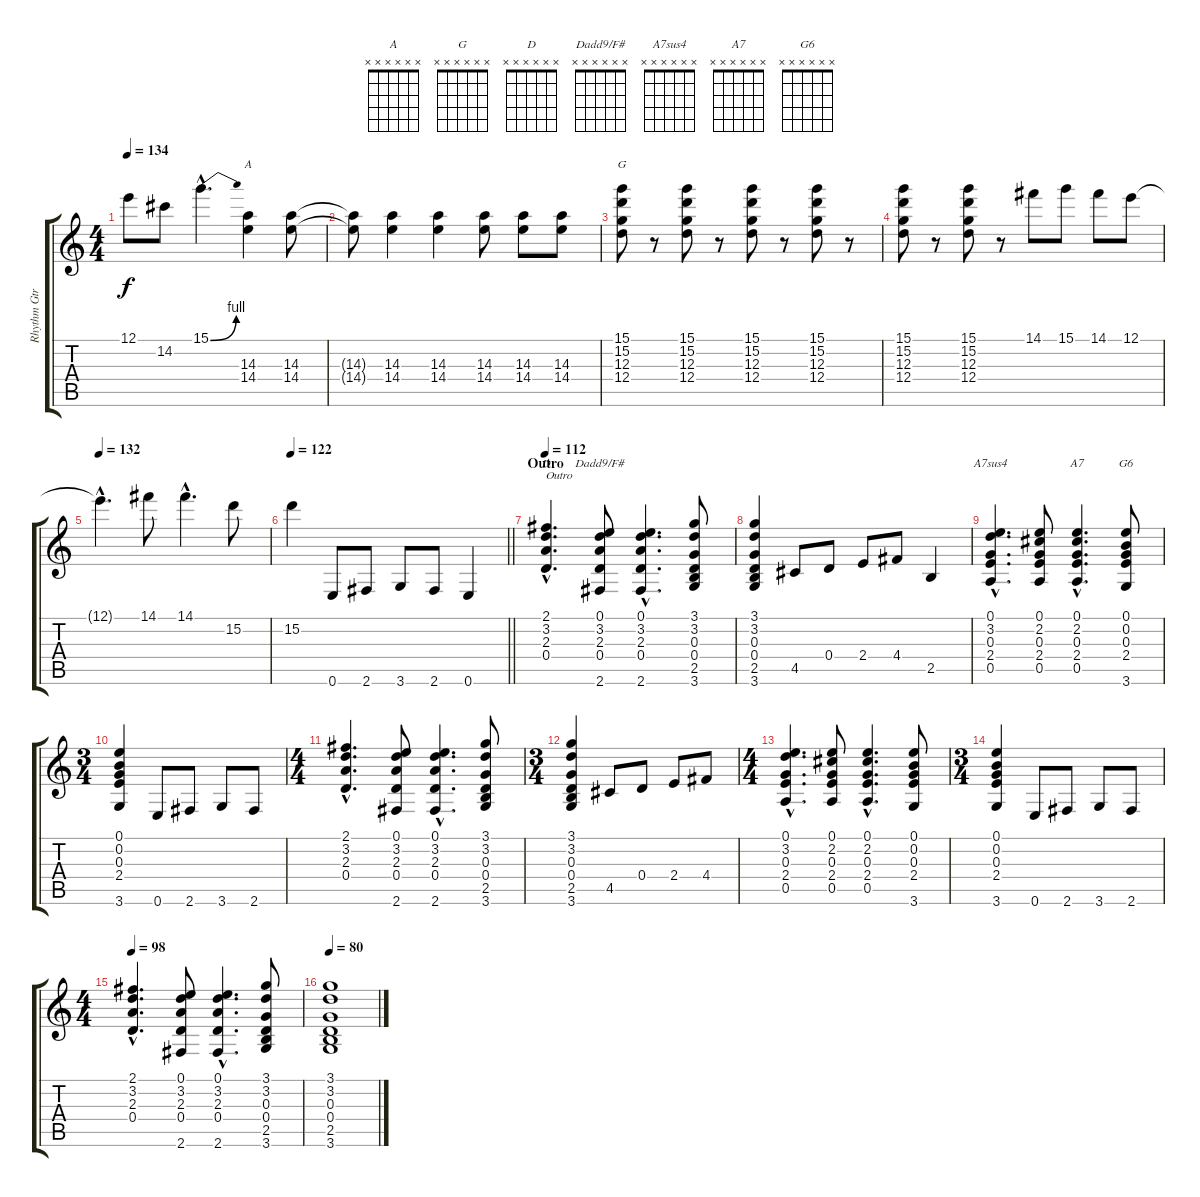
\track ("Rhythm Gtr.1" "Rhythm Gtr") {instrument overdrivenguitar}
\staff {score tabs}
\tuning (E4 B3 G3 D3 A2 E2) {hide}
\chord ("A" x x x x x x) {firstfret 0}
\chord ("G" x x x x x x) {firstfret 0}
\chord ("D" x x x x x x) {firstfret 0}
\chord ("Dadd9/F#" x x x x x x) {firstfret 0}
\chord ("A7sus4" x x x x x x) {firstfret 0}
\chord ("A7" x x x x x x) {firstfret 0}
\chord ("G6" x x x x x x) {firstfret 0}
\ts (4 4)
\tempo 134
\clef g2
\ks c
12.1{t}.8{dy f} 14.2.8 15.1{be (bend 0 0 60 4) hac}.4{d} (14.3 14.4).4{ch "A"} (14.3 14.4).8 |
(14.3{t} 14.4{t}).8 (14.3 14.4).4 (14.3 14.4).4 (14.3 14.4).8 (14.3 14.4).8 (14.3 14.4).8 |
(15.1 15.2 12.3 12.4).8{ch "G"} r.8 (15.1 15.2 12.3 12.4).8 r.8 (15.1 15.2 12.3 12.4).8 r.8 (15.1 15.2 12.3 12.4).8 r.8 |
(15.1 15.2 12.3 12.4).8 r.8 (15.1 15.2 12.3 12.4).8 r.8 14.1.8 15.1.8 14.1.8 12.1.8 |
\tempo 132
12.1{hac t}.4{d} 14.1.8 14.1{hac}.4{d} 15.2.8 |
\tempo 122
\barLineRight lightlight
15.2.4 0.6.8 2.6.8 3.6.8 2.6.8 0.6.4 |
\section ("" "Outro")
\tempo 112
(2.1{hac} 3.2{hac} 2.3{hac} 0.4{hac}).4{d ch "D" txt "Outro"} (0.1 3.2 2.3 0.4 2.6).8{ch "Dadd9/F#"} (0.1{hac} 3.2{hac} 2.3{hac} 0.4{hac} 2.6{hac}).4{d} (3.1 3.2 0.3 0.4 2.5 3.6).8 |
(3.1 3.2 0.3 0.4 2.5 3.6).4 4.5.8 0.4.8 2.4.8 4.4.8 2.5.4 |
(0.1{hac} 3.2{hac} 0.3{hac} 2.4{hac} 0.5{hac}).4{d ch "A7sus4"} (0.1 2.2 0.3 2.4 0.5).8 (0.1{hac} 2.2{hac} 0.3{hac} 2.4{hac} 0.5{hac}).4{d ch "A7"} (0.1 0.2 0.3 2.4 3.6).8{ch "G6"} |
\ts (3 4)
(0.1 0.2 0.3 2.4 3.6).4 0.6.8 2.6.8 3.6.8 2.6.8 |
\ts (4 4)
(2.1{hac} 3.2{hac} 2.3{hac} 0.4{hac}).4{d} (0.1 3.2 2.3 0.4 2.6).8 (0.1{hac} 3.2{hac} 2.3{hac} 0.4{hac} 2.6{hac}).4{d} (3.1 3.2 0.3 0.4 2.5 3.6).8 |
\ts (3 4)
(3.1 3.2 0.3 0.4 2.5 3.6).4 4.5.8 0.4.8 2.4.8 4.4.8 |
\ts (4 4)
(0.1{hac} 3.2{hac} 0.3{hac} 2.4{hac} 0.5{hac}).4{d} (0.1 2.2 0.3 2.4 0.5).8 (0.1{hac} 2.2{hac} 0.3{hac} 2.4{hac} 0.5{hac}).4{d} (0.1 0.2 0.3 2.4 3.6).8 |
\ts (3 4)
(0.1 0.2 0.3 2.4 3.6).4 0.6.8 2.6.8 3.6.8 2.6.8 |
\ts (4 4)
\tempo 98
(2.1{hac} 3.2{hac} 2.3{hac} 0.4{hac}).4{d} (0.1 3.2 2.3 0.4 2.6).8 (0.1{hac} 3.2{hac} 2.3{hac} 0.4{hac} 2.6{hac}).4{d} (3.1 3.2 0.3 0.4 2.5 3.6).8 |
\tempo 80
(3.1 3.2 0.3 0.4 2.5 3.6).1
